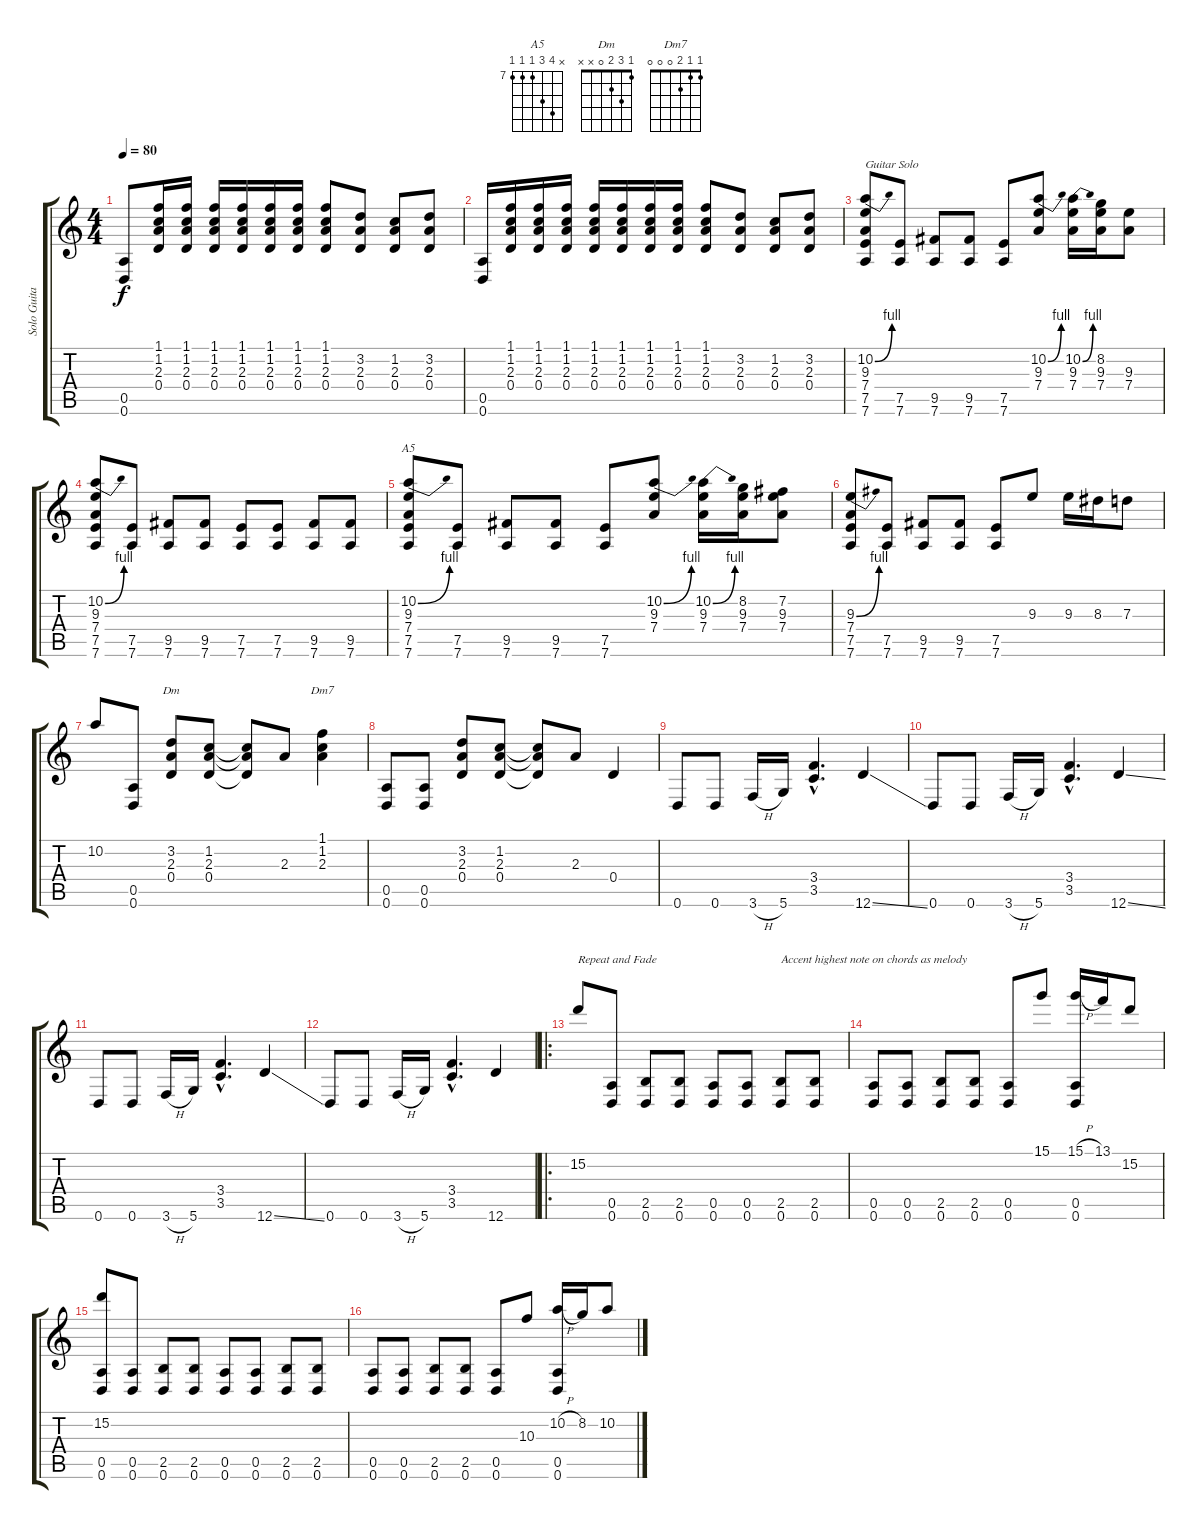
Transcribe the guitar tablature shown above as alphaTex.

\track ("Solo Guitar" "Solo Guita") {instrument acousticguitarsteel}
\staff {score tabs}
\tuning (E4 B3 G3 D3 A2 D2) {hide}
\chord ("A5" x 10 9 7 7 7) {firstfret 7}
\chord ("Dm" 1 3 2 0 x x)
\chord ("Dm7" 1 1 2 0 0 0)
\ts (4 4)
\tempo 80
\clef g2
\ks c
(0.5 0.6).8{dy f} (1.1 1.2 2.3 0.4).16 (1.1 1.2 2.3 0.4).16 (1.1 1.2 2.3 0.4).16 (1.1 1.2 2.3 0.4).16 (1.1 1.2 2.3 0.4).16 (1.1 1.2 2.3 0.4).16 (1.1 1.2 2.3 0.4).8 (3.2 2.3 0.4).8 (1.2 2.3 0.4).8 (3.2 2.3 0.4).8 |
(0.5 0.6).16 (1.1 1.2 2.3 0.4).16 (1.1 1.2 2.3 0.4).16 (1.1 1.2 2.3 0.4).16 (1.1 1.2 2.3 0.4).16 (1.1 1.2 2.3 0.4).16 (1.1 1.2 2.3 0.4).16 (1.1 1.2 2.3 0.4).16 (1.1 1.2 2.3 0.4).8 (3.2 2.3 0.4).8 (1.2 2.3 0.4).8 (3.2 2.3 0.4).8 |
(10.2{be (bend 0 0 60 4)} 9.3 7.4 7.5 7.6).8{txt "Guitar Solo"} (7.5 7.6).8 (9.5 7.6).8 (9.5 7.6).8 (7.5 7.6).8 (10.2{be (bend 0 0 60 4)} 9.3 7.4).8 (10.2{be (bend 0 0 60 4)} 9.3 7.4).16 (8.2 9.3 7.4).16 (9.3 7.4).8 |
(10.2{be (bend 0 0 60 4)} 9.3 7.4 7.5 7.6).8 (7.5 7.6).8 (9.5 7.6).8 (9.5 7.6).8 (7.5 7.6).8 (7.5 7.6).8 (9.5 7.6).8 (9.5 7.6).8 |
(10.2{be (bend 0 0 60 4)} 9.3 7.4 7.5 7.6).8{ch "A5"} (7.5 7.6).8 (9.5 7.6).8 (9.5 7.6).8 (7.5 7.6).8 (10.2{be (bend 0 0 60 4)} 9.3 7.4).8 (10.2{be (bend 0 0 60 4)} 9.3 7.4).16 (8.2 9.3 7.4).16 (7.2 9.3 7.4).8 |
(9.3{be (bend 0 0 60 4)} 7.4 7.5 7.6).8 (7.5 7.6).8 (9.5 7.6).8 (9.5 7.6).8 (7.5 7.6).8 9.3.8 9.3.16 8.3.16 7.3.8 |
10.2.8 (0.5 0.6).8 (3.2 2.3 0.4).8{ch "Dm"} (1.2 2.3 0.4).8 (1.2{t} 2.3{t} 0.4{t}).8 2.3.8 (1.1 1.2 2.3).4{ch "Dm7"} |
(0.5 0.6).8 (0.5 0.6).8 (3.2 2.3 0.4).8 (1.2 2.3 0.4).8 (1.2{t} 2.3{t} 0.4{t}).8 2.3.8 0.4.4 |
0.6.8 0.6.8 3.6{h}.16 5.6.16 (3.4{hac} 3.5{hac}).4{d} 12.6{ss}.4 |
0.6.8 0.6.8 3.6{h}.16 5.6.16 (3.4{hac} 3.5{hac}).4{d} 12.6{ss}.4 |
0.6.8 0.6.8 3.6{h}.16 5.6.16 (3.4{hac} 3.5{hac}).4{d} 12.6{ss}.4 |
0.6.8 0.6.8 3.6{h}.16 5.6.16 (3.4{hac} 3.5{hac}).4{d} 12.6.4 |
\ro
15.2.8{txt "Repeat and Fade"} (0.5 0.6).8 (2.5 0.6).8 (2.5 0.6).8 (0.5 0.6).8 (0.5 0.6).8 (2.5 0.6).8{txt "Accent highest note on chords as melody"} (2.5 0.6).8 |
(0.5 0.6).8 (0.5 0.6).8 (2.5 0.6).8 (2.5 0.6).8 (0.5 0.6).8 15.1.8 (15.1{h} 0.5 0.6).16 13.1.16 15.2.8 |
(15.2 0.5 0.6).8 (0.5 0.6).8 (2.5 0.6).8 (2.5 0.6).8 (0.5 0.6).8 (0.5 0.6).8 (2.5 0.6).8 (2.5 0.6).8 |
(0.5 0.6).8 (0.5 0.6).8 (2.5 0.6).8 (2.5 0.6).8 (0.5 0.6).8 10.3.8 (10.2{h} 0.5 0.6).16 8.2.16 10.2.8
